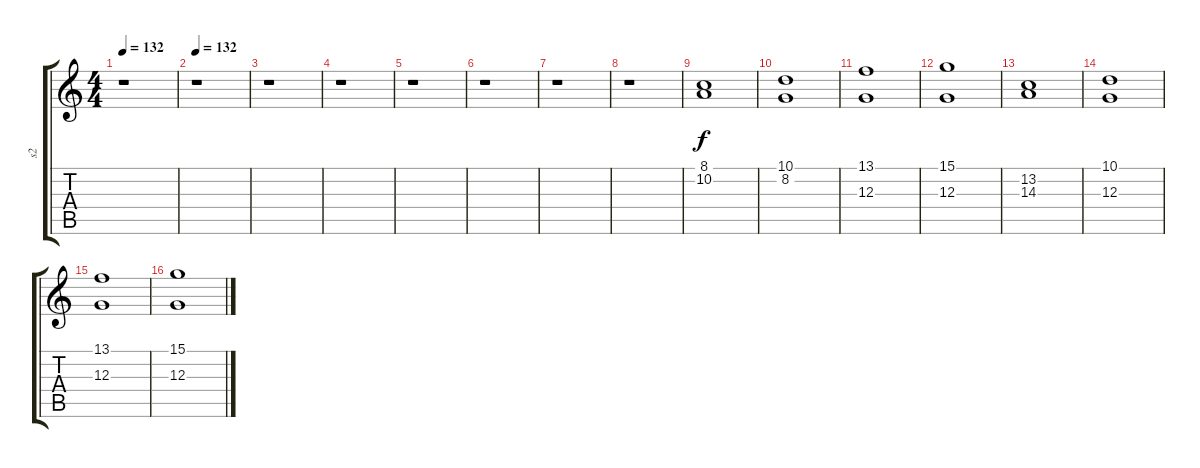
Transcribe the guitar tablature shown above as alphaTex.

\track ("s2" "s2") {instrument fx2soundtrack}
\staff {score tabs}
\tuning (E4 B3 G3 D3 A2 E2) {hide}
\ts (4 4)
\tempo 132
\clef g2
\ks c
r.1{dy f} |
\tempo 132
r.1 |
r.1 |
r.1 |
r.1 |
r.1 |
r.1 |
r.1 |
(8.1 10.2).1{volume 6} |
(10.1 8.2).1 |
(13.1 12.3).1 |
(15.1 12.3).1 |
(13.2 14.3).1 |
(10.1 12.3).1 |
(13.1 12.3).1 |
(15.1 12.3).1
